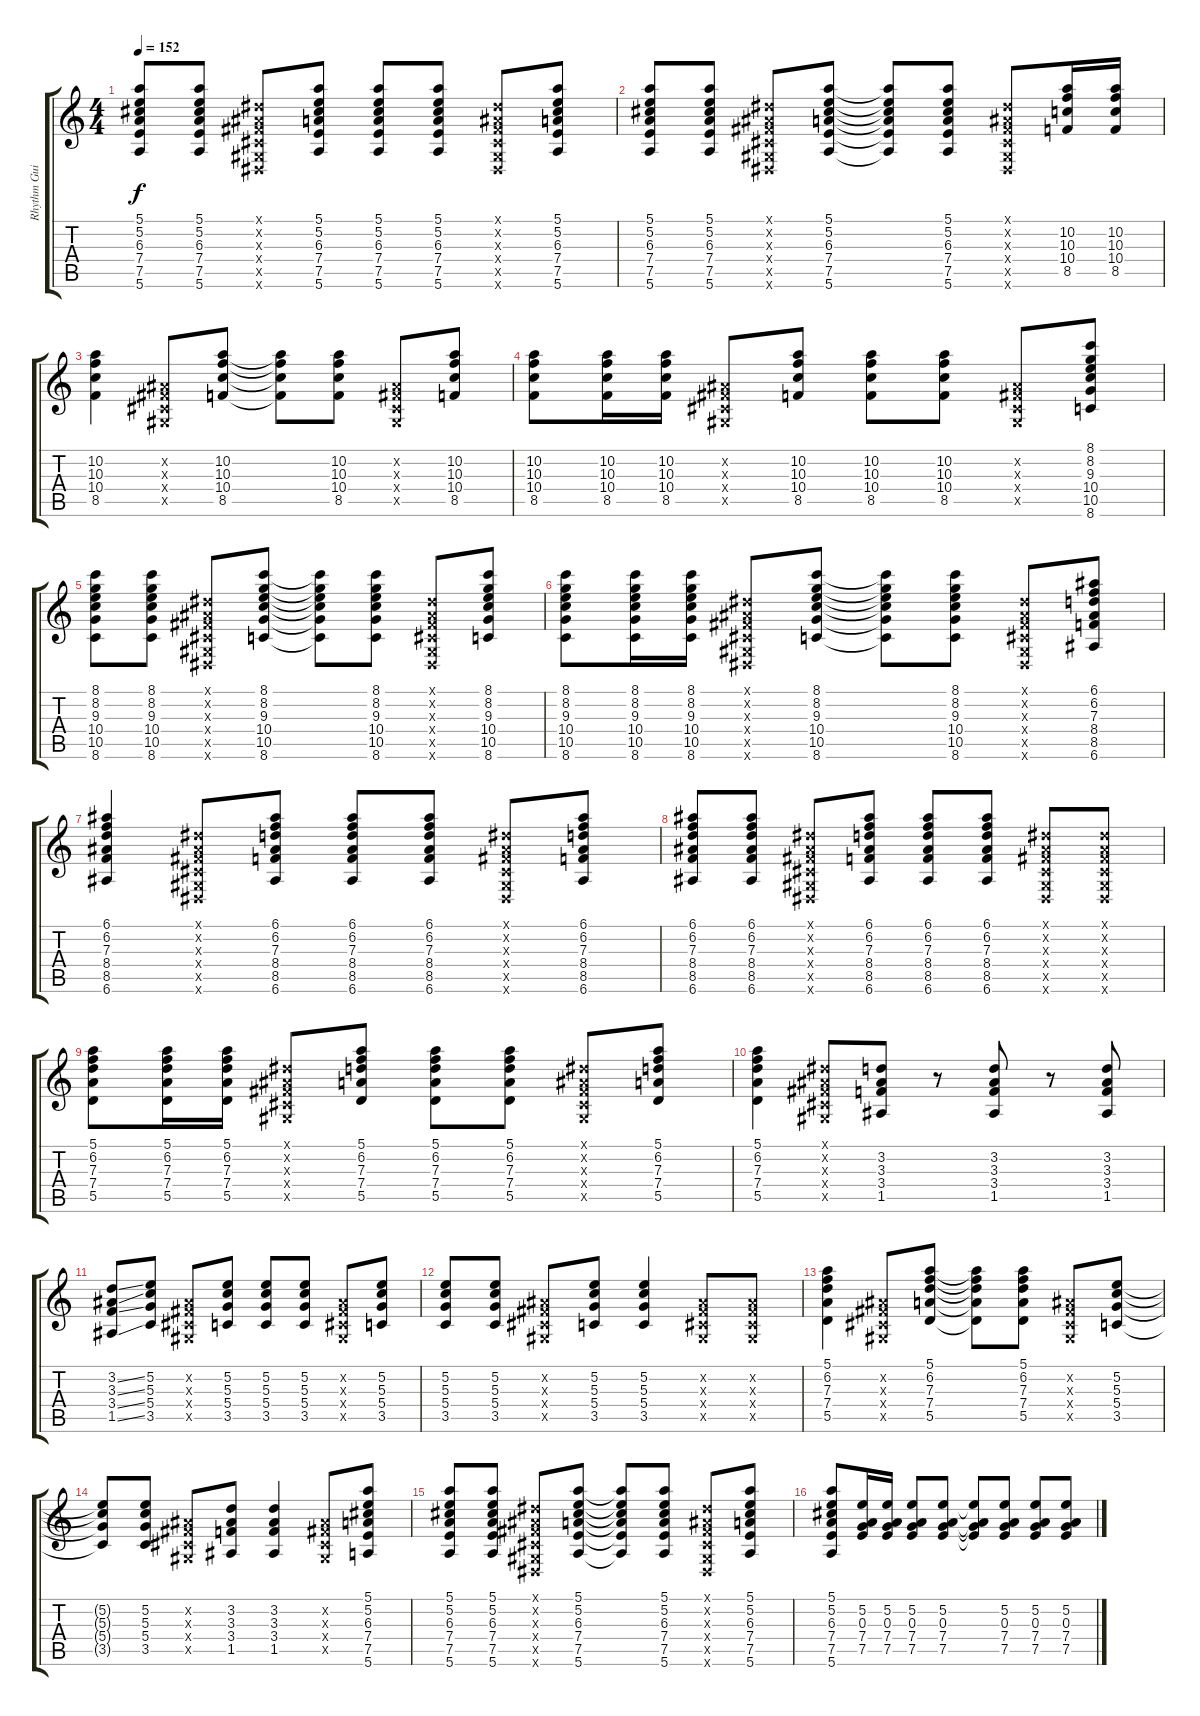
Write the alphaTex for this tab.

\track ("Rhythm Guitar" "Rhythm Gui") {instrument electricguitarjazz}
\staff {score tabs}
\tuning (E4 B3 G3 D3 A2 E2) {hide}
\ts (4 4)
\tempo 152
\clef g2
\ks c
(5.1 5.2 6.3 7.4 7.5 5.6).8{dy f} (5.1 5.2 6.3 7.4 7.5 5.6).8 (-1.1{x} -1.2{x} -1.3{x} -1.4{x} -1.5{x} -1.6{x}).8 (5.1 5.2 6.3 7.4 7.5 5.6).8 (5.1 5.2 6.3 7.4 7.5 5.6).8 (5.1 5.2 6.3 7.4 7.5 5.6).8 (-1.1{x} -1.2{x} -1.3{x} -1.4{x} -1.5{x} -1.6{x}).8 (5.1 5.2 6.3 7.4 7.5 5.6).8 |
(5.1 5.2 6.3 7.4 7.5 5.6).8 (5.1 5.2 6.3 7.4 7.5 5.6).8 (-1.1{x} -1.2{x} -1.3{x} -1.4{x} -1.5{x} -1.6{x}).8 (5.1 5.2 6.3 7.4 7.5 5.6).8 (5.1{t} 5.2{t} 6.3{t} 7.4{t} 7.5{t} 5.6{t}).8 (5.1 5.2 6.3 7.4 7.5 5.6).8 (-1.1{x} -1.2{x} -1.3{x} -1.4{x} -1.5{x} -1.6{x}).8 (10.2 10.3 10.4 8.5).16 (10.2 10.3 10.4 8.5).16 |
(10.2 10.3 10.4 8.5).4 (-1.2{x} -1.3{x} -1.4{x} -1.5{x}).8 (10.2 10.3 10.4 8.5).8 (10.2{t} 10.3{t} 10.4{t} 8.5{t}).8 (10.2 10.3 10.4 8.5).8 (-1.2{x} -1.3{x} -1.4{x} -1.5{x}).8 (10.2 10.3 10.4 8.5).8 |
(10.2 10.3 10.4 8.5).8 (10.2 10.3 10.4 8.5).16 (10.2 10.3 10.4 8.5).16 (-1.2{x} -1.3{x} -1.4{x} -1.5{x}).8 (10.2 10.3 10.4 8.5).8 (10.2 10.3 10.4 8.5).8 (10.2 10.3 10.4 8.5).8 (-1.2{x} -1.3{x} -1.4{x} -1.5{x}).8 (8.1 8.2 9.3 10.4 10.5 8.6).8 |
(8.1 8.2 9.3 10.4 10.5 8.6).8 (8.1 8.2 9.3 10.4 10.5 8.6).8 (-1.1{x} -1.2{x} -1.3{x} -1.4{x} -1.5{x} -1.6{x}).8 (8.1 8.2 9.3 10.4 10.5 8.6).8 (8.1{t} 8.2{t} 9.3{t} 10.4{t} 10.5{t} 8.6{t}).8 (8.1 8.2 9.3 10.4 10.5 8.6).8 (-1.1{x} -1.2{x} -1.3{x} -1.4{x} -1.5{x} -1.6{x}).8 (8.1 8.2 9.3 10.4 10.5 8.6).8 |
(8.1 8.2 9.3 10.4 10.5 8.6).8 (8.1 8.2 9.3 10.4 10.5 8.6).16 (8.1 8.2 9.3 10.4 10.5 8.6).16 (-1.1{x} -1.2{x} -1.3{x} -1.4{x} -1.5{x} -1.6{x}).8 (8.1 8.2 9.3 10.4 10.5 8.6).8 (8.1{t} 8.2{t} 9.3{t} 10.4{t} 10.5{t} 8.6{t}).8 (8.1 8.2 9.3 10.4 10.5 8.6).8 (-1.1{x} -1.2{x} -1.3{x} -1.4{x} -1.5{x} -1.6{x}).8 (6.1 6.2 7.3 8.4 8.5 6.6).8 |
(6.1 6.2 7.3 8.4 8.5 6.6).4 (-1.1{x} -1.2{x} -1.3{x} -1.4{x} -1.5{x} -1.6{x}).8 (6.1 6.2 7.3 8.4 8.5 6.6).8 (6.1 6.2 7.3 8.4 8.5 6.6).8 (6.1 6.2 7.3 8.4 8.5 6.6).8 (-1.1{x} -1.2{x} -1.3{x} -1.4{x} -1.5{x} -1.6{x}).8 (6.1 6.2 7.3 8.4 8.5 6.6).8 |
(6.1 6.2 7.3 8.4 8.5 6.6).8 (6.1 6.2 7.3 8.4 8.5 6.6).8 (-1.1{x} -1.2{x} -1.3{x} -1.4{x} -1.5{x} -1.6{x}).8 (6.1 6.2 7.3 8.4 8.5 6.6).8 (6.1 6.2 7.3 8.4 8.5 6.6).8 (6.1 6.2 7.3 8.4 8.5 6.6).8 (-1.1{x} -1.2{x} -1.3{x} -1.4{x} -1.5{x} -1.6{x}).8 (-1.1{x} -1.2{x} -1.3{x} -1.4{x} -1.5{x} -1.6{x}).8 |
(5.1 6.2 7.3 7.4 5.5).8 (5.1 6.2 7.3 7.4 5.5).16 (5.1 6.2 7.3 7.4 5.5).16 (-1.1{x} -1.2{x} -1.3{x} -1.4{x} -1.5{x}).8 (5.1 6.2 7.3 7.4 5.5).8 (5.1 6.2 7.3 7.4 5.5).8 (5.1 6.2 7.3 7.4 5.5).8 (-1.1{x} -1.2{x} -1.3{x} -1.4{x} -1.5{x}).8 (5.1 6.2 7.3 7.4 5.5).8 |
(5.1 6.2 7.3 7.4 5.5).4 (-1.1{x} -1.2{x} -1.3{x} -1.4{x} -1.5{x}).8 (3.2 3.3 3.4 1.5).8 r.8 (3.2 3.3 3.4 1.5).8 r.8 (3.2 3.3 3.4 1.5).8 |
(3.2{ss} 3.3{ss} 3.4{ss} 1.5{ss}).8 (5.2 5.3 5.4 3.5).8 (-1.2{x} -1.3{x} -1.4{x} -1.5{x}).8 (5.2 5.3 5.4 3.5).8 (5.2 5.3 5.4 3.5).8 (5.2 5.3 5.4 3.5).8 (-1.2{x} -1.3{x} -1.4{x} -1.5{x}).8 (5.2 5.3 5.4 3.5).8 |
(5.2 5.3 5.4 3.5).8 (5.2 5.3 5.4 3.5).8 (-1.2{x} -1.3{x} -1.4{x} -1.5{x}).8 (5.2 5.3 5.4 3.5).8 (5.2 5.3 5.4 3.5).4 (-1.2{x} -1.3{x} -1.4{x} -1.5{x}).8 (-1.2{x} -1.3{x} -1.4{x} -1.5{x}).8 |
(5.1 6.2 7.3 7.4 5.5).4 (-1.2{x} -1.3{x} -1.4{x} -1.5{x}).8 (5.1 6.2 7.3 7.4 5.5).8 (5.1{t} 6.2{t} 7.3{t} 7.4{t} 5.5{t}).8 (5.1 6.2 7.3 7.4 5.5).8 (-1.2{x} -1.3{x} -1.4{x} -1.5{x}).8 (5.2 5.3 5.4 3.5).8 |
(5.2{t} 5.3{t} 5.4{t} 3.5{t}).8 (5.2 5.3 5.4 3.5).8 (-1.2{x} -1.3{x} -1.4{x} -1.5{x}).8 (3.2 3.3 3.4 1.5).8 (3.2 3.3 3.4 1.5).4 (-1.2{x} -1.3{x} -1.4{x} -1.5{x}).8 (5.1 5.2 6.3 7.4 7.5 5.6).8 |
(5.1 5.2 6.3 7.4 7.5 5.6).8 (5.1 5.2 6.3 7.4 7.5 5.6).8 (-1.1{x} -1.2{x} -1.3{x} -1.4{x} -1.5{x} -1.6{x}).8 (5.1 5.2 6.3 7.4 7.5 5.6).8 (5.1{t} 5.2{t} 6.3{t} 7.4{t} 7.5{t} 5.6{t}).8 (5.1 5.2 6.3 7.4 7.5 5.6).8 (-1.1{x} -1.2{x} -1.3{x} -1.4{x} -1.5{x} -1.6{x}).8 (5.1 5.2 6.3 7.4 7.5 5.6).8 |
(5.1 5.2 6.3 7.4 7.5 5.6).8 (5.2 0.3 7.4 7.5).16 (5.2 0.3 7.4 7.5).16 (5.2 0.3 7.4 7.5).8 (5.2 0.3 7.4 7.5).8 (5.2{t} 0.3{t} 7.4{t} 7.5{t}).8 (5.2 0.3 7.4 7.5).8 (5.2 0.3 7.4 7.5).8 (5.2 0.3 7.4 7.5).8
